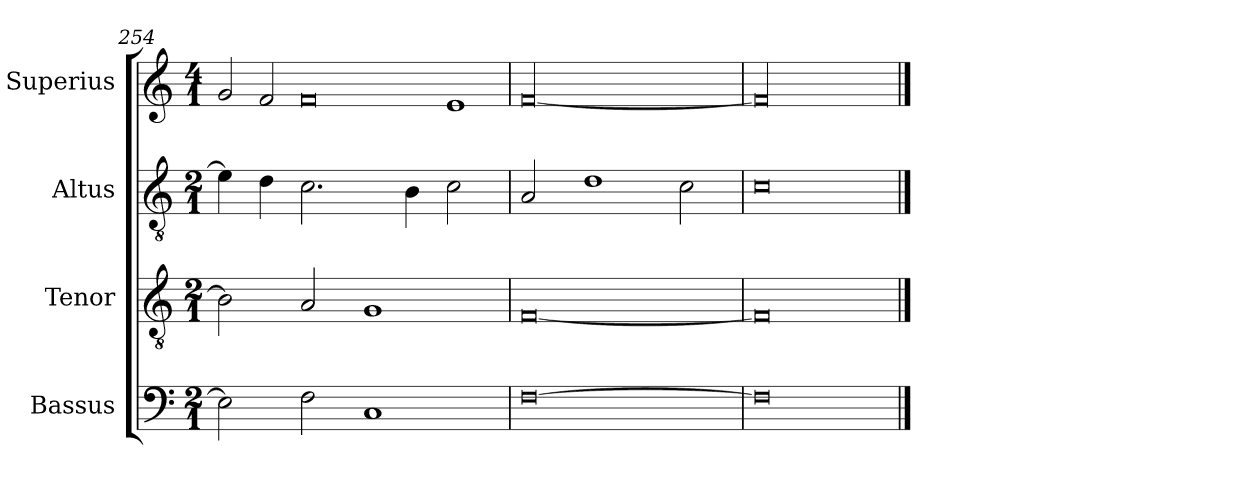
**kern	**kern	**kern	**kern
*part4	*part3	*part2	*part1
*staff4	*staff3	*staff2	*staff1
*I"Bassus	*I"Tenor	*I"Altus	*I"Superius
*I'B	*I'T	*I'A	*I'S
*clefF4	*clefGv2	*clefGv2	*clefG2
*k[]	*k[]	*k[]	*k[]
*M2/1	*M2/1	*M2/1	*M4/1
=254	=254	=254	=254
!	!	!	!LO:N:vis=2
2E-\]	2B-\]	4e-\]	4g/
!	!	!	!LO:N:vis=2
.	.	4d\	4f/
!	!	!	!LO:N:vis=0
2F\	2A/	2.c\	1f
1C	1G	.	.
.	.	4B\	.
!	!	!	!LO:N:vis=1
.	.	2c\	2e
=255	=255	=255	=255
!	!	!	!LO:N:vis=00
[0F	[0F	2A/	[0f
.	.	1d	.
.	.	2c\	.
=256	=256	=256	=256
!	!	!	!LO:N:vis=00
0F]	0F]	0c	0f]
==	==	==	==
*-	*-	*-	*-
